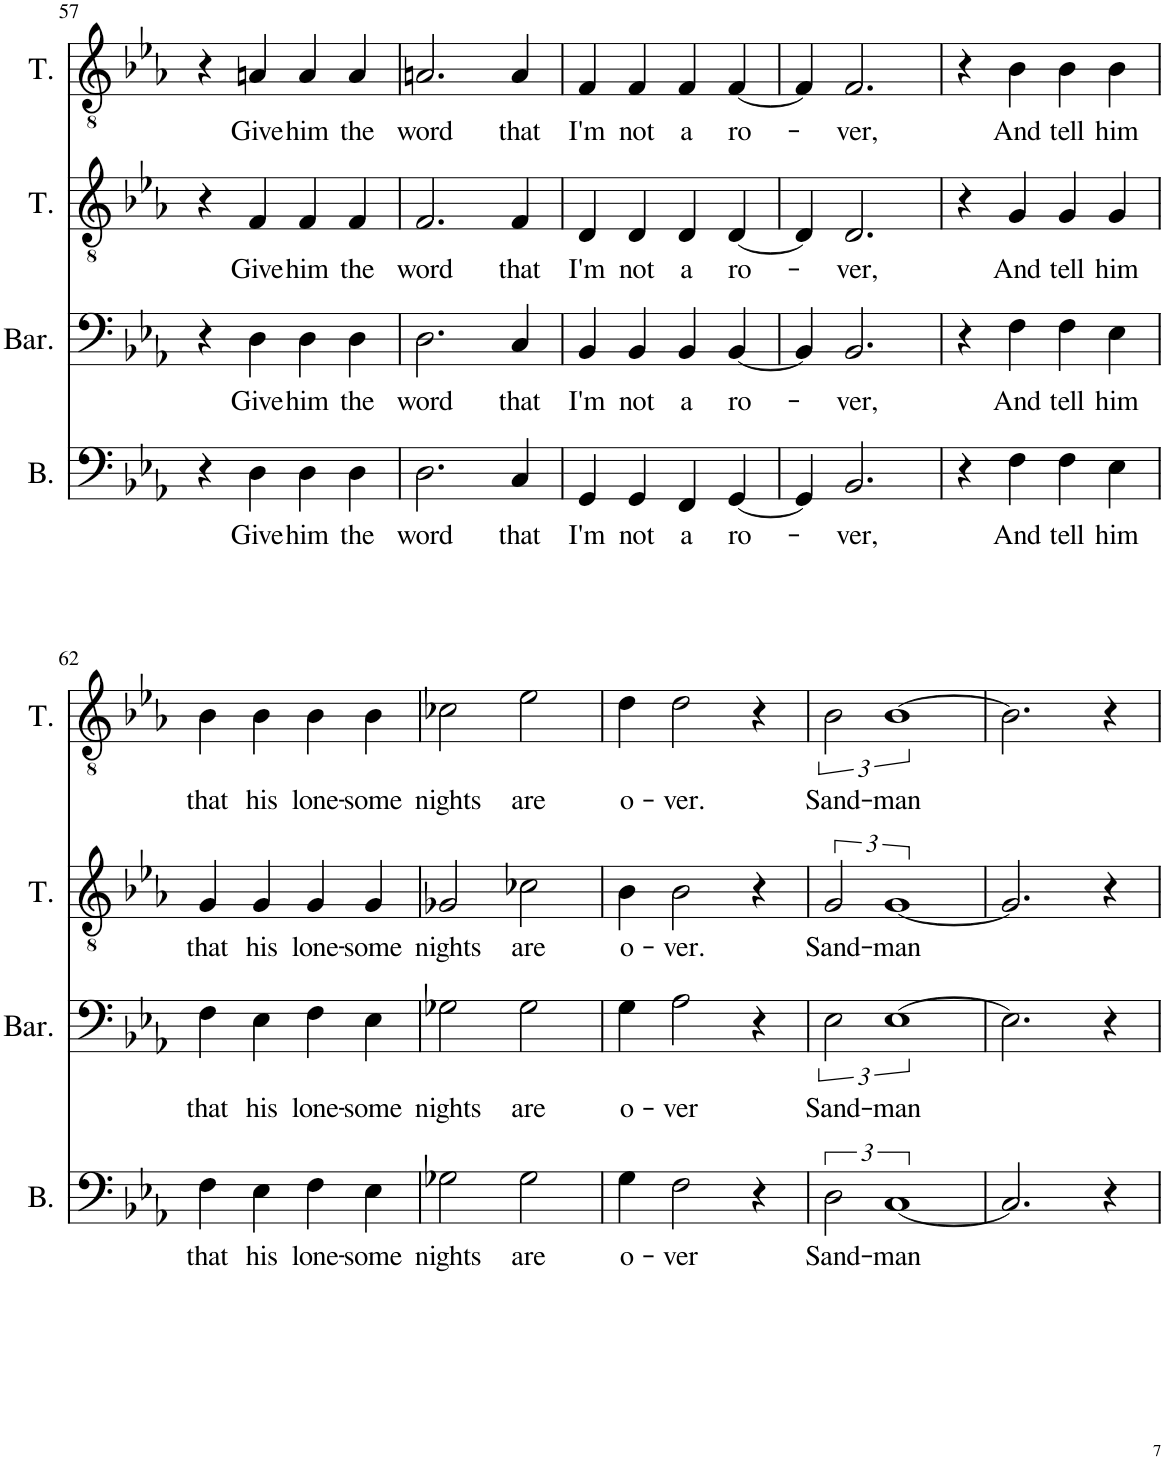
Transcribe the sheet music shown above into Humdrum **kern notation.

**kern	**text	**kern	**text	**kern	**text	**kern	**text
*part4	*part4	*part3	*part3	*part2	*part2	*part1	*part1
*staff4	*staff4	*staff3	*staff3	*staff2	*staff2	*staff1	*staff1
*I"Bass	*	*I"Baritone	*	*I"Tenor	*	*I"Tenor	*
*I'B.	*	*I'Bar.	*	*I'T.	*	*I'T.	*
!!LO:PB:g=z
*clefF4	*	*clefF4	*	*clefGv2	*	*clefGv2	*
*k[b-e-a-]	*	*k[b-e-a-]	*	*k[b-e-a-]	*	*k[b-e-a-]	*
*M4/4	*	*M4/4	*	*M4/4	*	*M4/4	*
=57	=57	=57	=57	=57	=57	=57	=57
4r	.	4r	.	4r	.	4r	.
!	!LO:LY:b	!	!LO:LY:b	!	!LO:LY:b	!	!LO:LY:b
4D\	Give	4D\	Give	4F/	Give	4An/	Give
!	!LO:LY:b	!	!LO:LY:b	!	!LO:LY:b	!	!LO:LY:b
4D\	him	4D\	him	4F/	him	4A/	him
!	!LO:LY:b	!	!LO:LY:b	!	!LO:LY:b	!	!LO:LY:b
4D\	the	4D\	the	4F/	the	4A/	the
=58	=58	=58	=58	=58	=58	=58	=58
!	!LO:LY:b	!	!LO:LY:b	!	!LO:LY:b	!	!LO:LY:b
2.D\	word	2.D\	word	2.F/	word	2.An/	word
!	!LO:LY:b	!	!LO:LY:b	!	!LO:LY:b	!	!LO:LY:b
4C/	that	4C/	that	4F/	that	4A/	that
=59	=59	=59	=59	=59	=59	=59	=59
!	!LO:LY:b	!	!LO:LY:b	!	!LO:LY:b	!	!LO:LY:b
4GG/	I'm	4BB-/	I'm	4D/	I'm	4F/	I'm
!	!LO:LY:b	!	!LO:LY:b	!	!LO:LY:b	!	!LO:LY:b
4GG/	not	4BB-/	not	4D/	not	4F/	not
!	!LO:LY:b	!	!LO:LY:b	!	!LO:LY:b	!	!LO:LY:b
4FF/	a	4BB-/	a	4D/	a	4F/	a
!	!LO:LY:b	!	!LO:LY:b	!	!LO:LY:b	!	!LO:LY:b
[4GG/	ro-	[4BB-/	ro-	[4D/	ro-	[4F/	ro-
=60	=60	=60	=60	=60	=60	=60	=60
4GG/]	.	4BB-/]	.	4D/]	.	4F/]	.
!	!LO:LY:b	!	!LO:LY:b	!	!LO:LY:b	!	!LO:LY:b
2.BB-/	-ver,	2.BB-/	-ver,	2.D/	-ver,	2.F/	-ver,
=61	=61	=61	=61	=61	=61	=61	=61
4r	.	4r	.	4r	.	4r	.
!	!LO:LY:b	!	!LO:LY:b	!	!LO:LY:b	!	!LO:LY:b
4F\	And	4F\	And	4G/	And	4B-\	And
!	!LO:LY:b	!	!LO:LY:b	!	!LO:LY:b	!	!LO:LY:b
4F\	tell	4F\	tell	4G/	tell	4B-\	tell
!	!LO:LY:b	!	!LO:LY:b	!	!LO:LY:b	!	!LO:LY:b
4E-\	him	4E-\	him	4G/	him	4B-\	him
!!LO:LB:g=z
=62	=62	=62	=62	=62	=62	=62	=62
!	!LO:LY:b	!	!LO:LY:b	!	!LO:LY:b	!	!LO:LY:b
4F\	that	4F\	that	4G/	that	4B-\	that
!	!LO:LY:b	!	!LO:LY:b	!	!LO:LY:b	!	!LO:LY:b
4E-\	his	4E-\	his	4G/	his	4B-\	his
!	!LO:LY:b	!	!LO:LY:b	!	!LO:LY:b	!	!LO:LY:b
4F\	lone-	4F\	lone-	4G/	lone-	4B-\	lone-
!	!LO:LY:b	!	!LO:LY:b	!	!LO:LY:b	!	!LO:LY:b
4E-\	-some	4E-\	-some	4G/	-some	4B-\	-some
=63	=63	=63	=63	=63	=63	=63	=63
!	!LO:LY:b	!	!LO:LY:b	!	!LO:LY:b	!	!LO:LY:b
2G-X\	nights	2G-X\	nights	2G-X/	nights	2c-X\	nights
!	!LO:LY:b	!	!LO:LY:b	!	!LO:LY:b	!	!LO:LY:b
2G-\	are	2G-\	are	2c-X\	are	2e-\	are
=64	=64	=64	=64	=64	=64	=64	=64
!	!LO:LY:b	!	!LO:LY:b	!	!LO:LY:b	!	!LO:LY:b
4G\	o-	4G\	o-	4B-\	o-	4d\	o-
!	!LO:LY:b	!	!LO:LY:b	!	!LO:LY:b	!	!LO:LY:b
2F\	-ver	2A-\	-ver	2B-\	-ver.	2d\	-ver.
4r	.	4r	.	4r	.	4r	.
=65	=65	=65	=65	=65	=65	=65	=65
!	!LO:LY:b	!	!LO:LY:b	!	!LO:LY:b	!	!LO:LY:b
3D\	Sand-	3E-\	Sand-	3G/	Sand-	3B-\	Sand-
!	!LO:LY:b	!	!LO:LY:b	!	!LO:LY:b	!	!LO:LY:b
[3%2C	-man	[3%2E-	-man	[3%2G	-man	[3%2B-	-man
=66	=66	=66	=66	=66	=66	=66	=66
2.C/]	.	2.E-\]	.	2.G/]	.	2.B-\]	.
4r	.	4r	.	4r	.	4r	.
=	=	=	=	=	=	=	=
*-	*-	*-	*-	*-	*-	*-	*-
